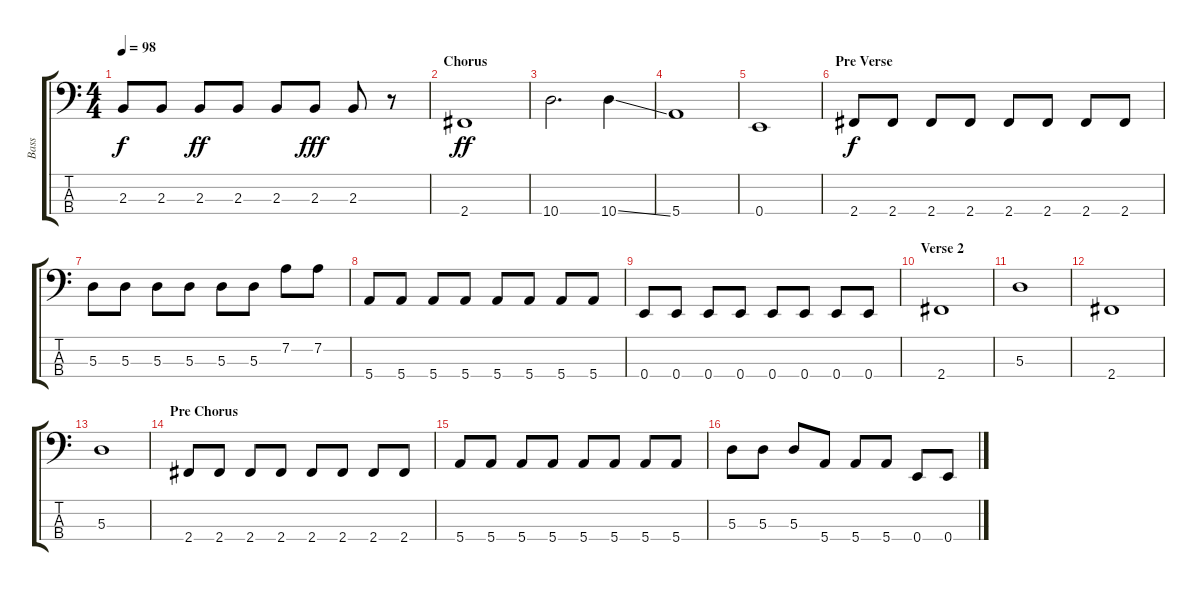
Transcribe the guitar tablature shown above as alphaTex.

\track ("Bass" "Bass") {instrument electricbassfinger}
\staff {score tabs}
\tuning (G2 D2 A1 E1) {hide}
\ts (4 4)
\tempo 98
\clef f4
\ks c
2.3.8{dy f} 2.3.8 2.3.8{dy ff} 2.3.8 2.3.8 2.3.8{dy fff} 2.3.8 r.8 |
\section ("" "Chorus")
2.4.1{dy ff} |
10.4.2{d} 10.4{ss}.4 |
5.4.1 |
0.4.1 |
\section ("" "Pre Verse")
2.4.8{dy f} 2.4.8 2.4.8 2.4.8 2.4.8 2.4.8 2.4.8 2.4.8 |
5.3.8 5.3.8 5.3.8 5.3.8 5.3.8 5.3.8 7.2.8 7.2.8 |
5.4.8 5.4.8 5.4.8 5.4.8 5.4.8 5.4.8 5.4.8 5.4.8 |
0.4.8 0.4.8 0.4.8 0.4.8 0.4.8 0.4.8 0.4.8 0.4.8 |
\section ("" "Verse 2")
2.4.1 |
5.3.1 |
2.4.1 |
5.3.1 |
\section ("" "Pre Chorus")
2.4.8 2.4.8 2.4.8 2.4.8 2.4.8 2.4.8 2.4.8 2.4.8 |
5.4.8 5.4.8 5.4.8 5.4.8 5.4.8 5.4.8 5.4.8 5.4.8 |
5.3.8 5.3.8 5.3.8 5.4.8 5.4.8 5.4.8 0.4.8 0.4.8
